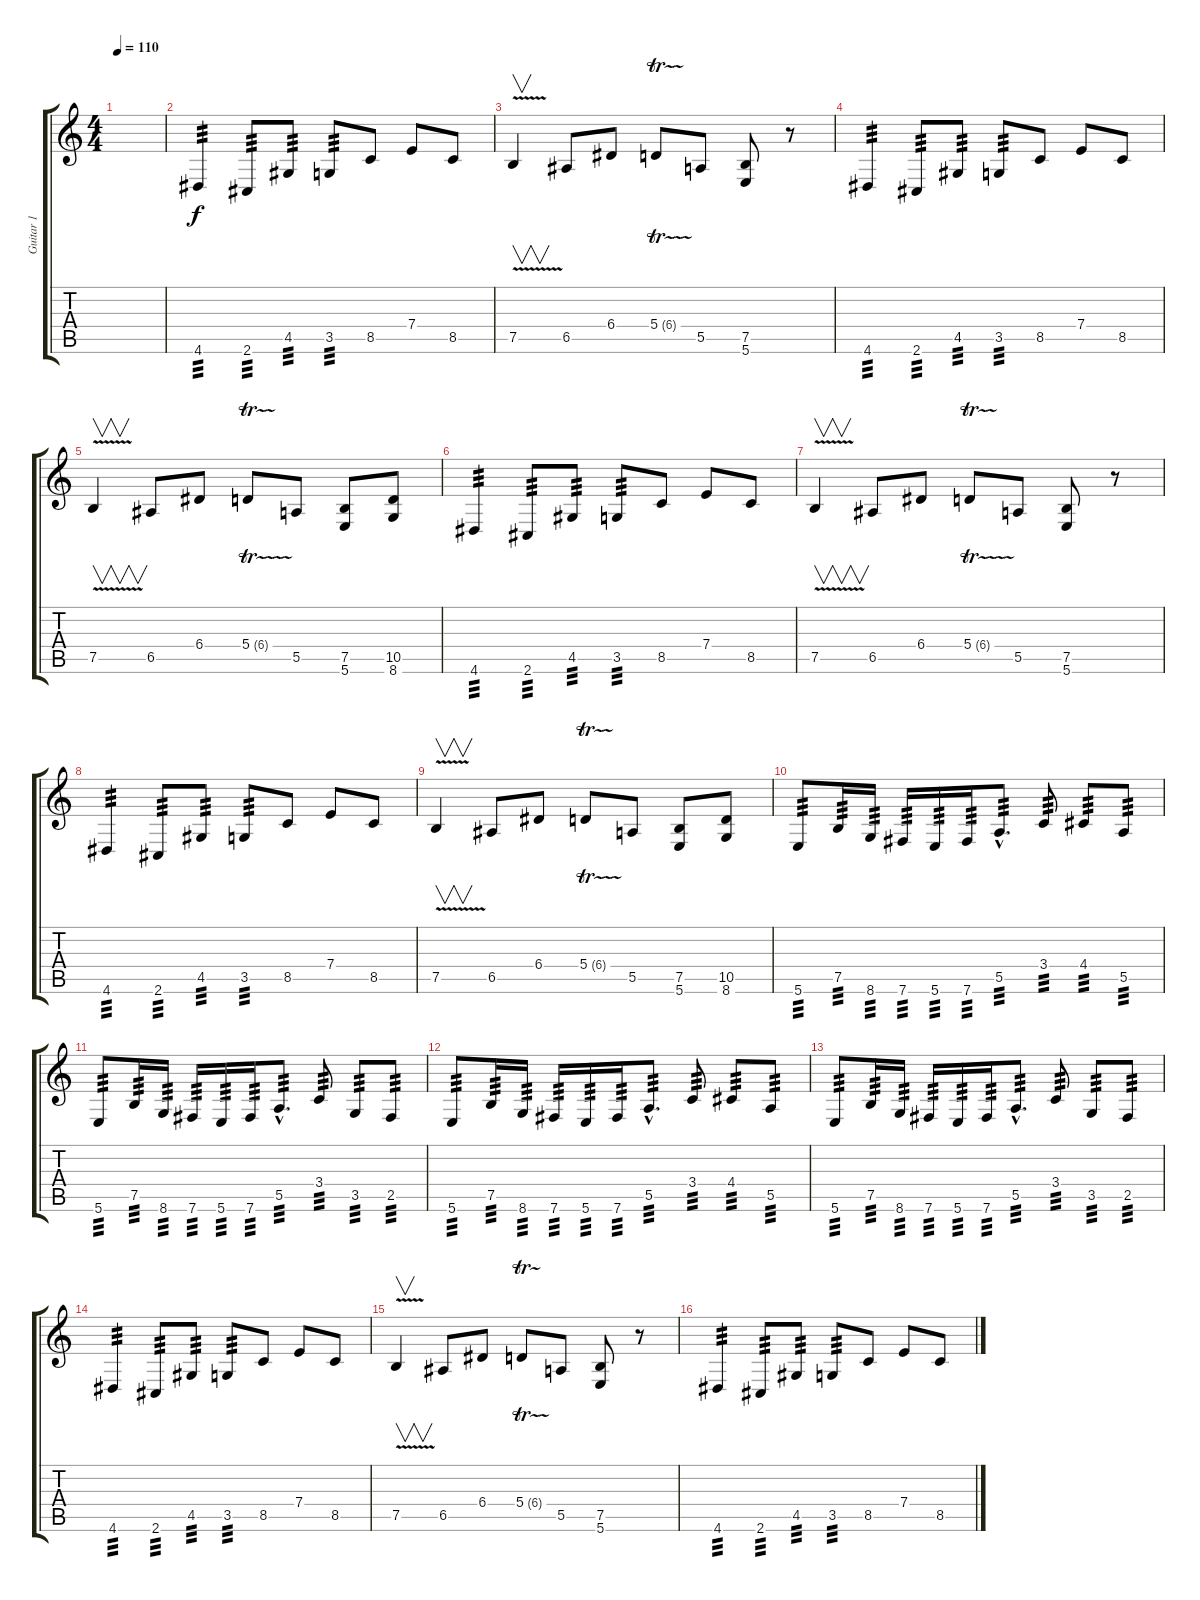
\track ("Guitar 1" "Guitar 1") {instrument distortionguitar}
\staff {score tabs}
\tuning (B3 Gb3 D3 A2 E2 B1) {hide}
\ts (4 4)
\tempo 110
\clef g2
\ks c
|
4.6.4{tp 3} 2.6.8{tp 3} 4.5.8{tp 3} 3.5.8{tp 3} 8.5.8 7.4.8 8.5.8 |
7.5{v}.4{v} 6.5.8 6.4.8 5.4{tr (6 16)}.8 5.5.8 (7.5 5.6).8 r.8 |
4.6.4{tp 3} 2.6.8{tp 3} 4.5.8{tp 3} 3.5.8{tp 3} 8.5.8 7.4.8 8.5.8 |
7.5{v}.4{v} 6.5.8 6.4.8 5.4{tr (6 16)}.8 5.5.8 (7.5 5.6).8 (10.5 8.6).8 |
4.6.4{tp 3} 2.6.8{tp 3} 4.5.8{tp 3} 3.5.8{tp 3} 8.5.8 7.4.8 8.5.8 |
7.5{v}.4{v} 6.5.8 6.4.8 5.4{tr (6 16)}.8 5.5.8 (7.5 5.6).8 r.8 |
4.6.4{tp 3} 2.6.8{tp 3} 4.5.8{tp 3} 3.5.8{tp 3} 8.5.8 7.4.8 8.5.8 |
7.5{v}.4{v} 6.5.8 6.4.8 5.4{tr (6 16)}.8 5.5.8 (7.5 5.6).8 (10.5 8.6).8 |
5.6.8{tp 3} 7.5.16{tp 3} 8.6.16{tp 3} 7.6.16{tp 3} 5.6.16{tp 3} 7.6.16{tp 3} 5.5{hac}.8{d tp 3} 3.4.8{tp 3} 4.4.8{tp 3} 5.5.8{tp 3} |
5.6.8{tp 3} 7.5.16{tp 3} 8.6.16{tp 3} 7.6.16{tp 3} 5.6.16{tp 3} 7.6.16{tp 3} 5.5{hac}.8{d tp 3} 3.4.8{tp 3} 3.5.8{tp 3} 2.5.8{tp 3} |
5.6.8{tp 3} 7.5.16{tp 3} 8.6.16{tp 3} 7.6.16{tp 3} 5.6.16{tp 3} 7.6.16{tp 3} 5.5{hac}.8{d tp 3} 3.4.8{tp 3} 4.4.8{tp 3} 5.5.8{tp 3} |
5.6.8{tp 3} 7.5.16{tp 3} 8.6.16{tp 3} 7.6.16{tp 3} 5.6.16{tp 3} 7.6.16{tp 3} 5.5{hac}.8{d tp 3} 3.4.8{tp 3} 3.5.8{tp 3} 2.5.8{tp 3} |
4.6.4{tp 3} 2.6.8{tp 3} 4.5.8{tp 3} 3.5.8{tp 3} 8.5.8 7.4.8 8.5.8 |
7.5{v}.4{v} 6.5.8 6.4.8 5.4{tr (6 16)}.8 5.5.8 (7.5 5.6).8 r.8 |
4.6.4{tp 3} 2.6.8{tp 3} 4.5.8{tp 3} 3.5.8{tp 3} 8.5.8 7.4.8 8.5.8
